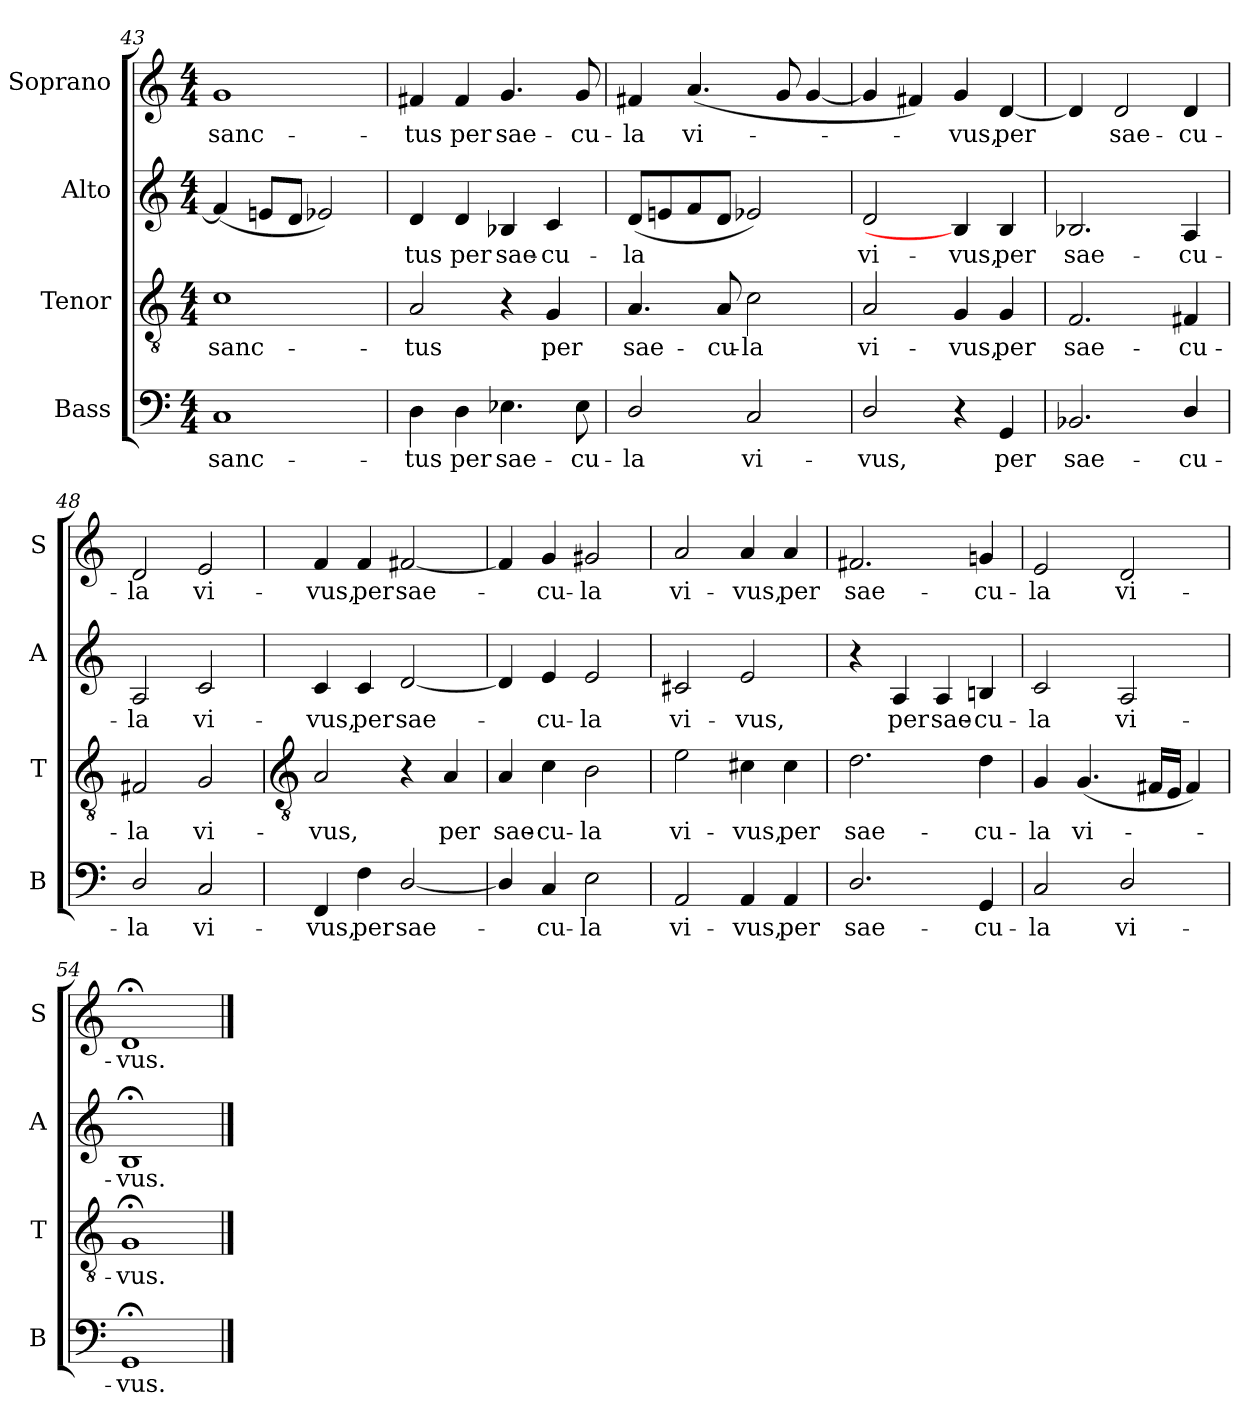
**kern	**text	**kern	**text	**kern	**text	**kern	**text
*part4	*part4	*part3	*part3	*part2	*part2	*part1	*part1
*staff4	*staff4	*staff3	*staff3	*staff2	*staff2	*staff1	*staff1
*I"Bass	*	*I"Tenor	*	*I"Alto	*	*I"Soprano	*
*I'B	*	*I'T	*	*I'A	*	*I'S	*
!!LO:LB:g=z
*clefF4	*	*clefGv2	*	*clefG2	*	*clefG2	*
*k[]	*	*k[]	*	*k[]	*	*k[]	*
*C:	*	*C:	*	*C:	*	*C:	*
*M4/4	*	*M4/4	*	*M4/4	*	*M4/4	*
=43	=43	=43	=43	=43	=43	=43	=43
!	!LO:LY:b	!	!LO:LY:b	!	!	!	!LO:LY:b
1C	sanc-	1c	sanc-	(<4f]	.	1g	sanc-
.	.	.	.	8enL	.	.	.
.	.	.	.	8dJ	.	.	.
.	.	.	.	2e-X)	.	.	.
=44	=44	=44	=44	=44	=44	=44	=44
!	!LO:LY:b	!	!LO:LY:b	!	!LO:LY:b	!	!LO:LY:b
4D	-tus	2A	-tus	4d	tus	4f#X	-tus
!	!LO:LY:b	!	!	!	!LO:LY:b	!	!LO:LY:b
4D	per	.	.	4d	per	4f#	per
!	!LO:LY:b	!	!	!	!LO:LY:b	!	!LO:LY:b
4.E-X	sae-	4r	.	4B-X	sae-	4.g	sae-
!	!	!	!LO:LY:b	!	!LO:LY:b	!	!
.	.	4G	per	4c	-cu-	.	.
!	!LO:LY:b	!	!	!	!	!	!LO:LY:b
8E-	-cu-	.	.	.	.	8g	-cu-
=45	=45	=45	=45	=45	=45	=45	=45
!	!LO:LY:b	!	!LO:LY:b	!	!LO:LY:b	!	!LO:LY:b
2D/	-la	4.A	sae-	(<8dL	-la	4f#X	-la
.	.	.	.	8en	.	.	.
!	!	!	!	!	!	!	!LO:LY:b
.	.	.	.	8f	.	(<4.a	vi-
!	!	!	!LO:LY:b	!	!	!	!
.	.	8A	-cu-	8dJ	.	.	.
!	!LO:LY:b	!	!LO:LY:b	!	!	!	!
2C	vi-	2c	-la	2e-X)	.	.	.
.	.	.	.	.	.	8g	.
.	.	.	.	.	.	[4g	.
=46	=46	=46	=46	=46	=46	=46	=46
!	!LO:LY:b	!	!LO:LY:b	!	!LO:LY:b	!	!
2D/	-vus,	2A	vi-	2d	vi-	4g]	.
.	.	.	.	.	.	4f#X)	.
!	!	!	!LO:LY:b	!	!LO:LY:b	!	!LO:LY:b
4r	.	4G	-vus,	4B]	-vus,	4g	vus,
!	!LO:LY:b	!	!LO:LY:b	!	!LO:LY:b	!	!LO:LY:b
4GG	per	4G	per	4B	per	[4d	per
=47	=47	=47	=47	=47	=47	=47	=47
!	!LO:LY:b	!	!LO:LY:b	!	!LO:LY:b	!	!
2.BB-X	sae-	2.F	sae-	2.B-X	sae-	4d]	.
!	!	!	!	!	!	!	!LO:LY:b
.	.	.	.	.	.	2d	sae-
!	!LO:LY:b	!	!LO:LY:b	!	!LO:LY:b	!	!LO:LY:b
4D/	-cu-	4F#X	-cu-	4A	-cu-	4d	-cu-
=48	=48	=48	=48	=48	=48	=48	=48
!	!LO:LY:b	!	!LO:LY:b	!	!LO:LY:b	!	!LO:LY:b
2D/	-la	2F#X	-la	2A	-la	2d	-la
!	!LO:LY:b	!	!LO:LY:b	!	!LO:LY:b	!	!LO:LY:b
2C	vi-	2G	vi-	2c	vi-	2e	vi-
!!LO:LB:g=z
=49	=49	=49	=49	=49	=49	=49	=49
*	*	*clefGv2	*	*	*	*	*
!	!LO:LY:b	!	!LO:LY:b	!	!LO:LY:b	!	!LO:LY:b
4FF	-vus,	2A	-vus,	4c	-vus,	4f	-vus,
!	!LO:LY:b	!	!	!	!LO:LY:b	!	!LO:LY:b
4F	per	.	.	4c	per	4f	per
!	!LO:LY:b	!	!	!	!LO:LY:b	!	!LO:LY:b
[2D/	sae-	4r	.	[2d	sae-	[2f#X	sae-
!	!	!	!LO:LY:b	!	!	!	!
.	.	4A	per	.	.	.	.
=50	=50	=50	=50	=50	=50	=50	=50
!	!	!	!LO:LY:b	!	!	!	!
4D/]	.	4A	sae-	4d]	.	4f#]	.
!	!LO:LY:b	!	!LO:LY:b	!	!LO:LY:b	!	!LO:LY:b
4C	cu-	4c	-cu-	4e	cu-	4g	cu-
!	!LO:LY:b	!	!LO:LY:b	!	!LO:LY:b	!	!LO:LY:b
2E	-la	2B	-la	2e	-la	2g#X	-la
=51	=51	=51	=51	=51	=51	=51	=51
!	!LO:LY:b	!	!LO:LY:b	!	!LO:LY:b	!	!LO:LY:b
2AA	vi-	2e	vi-	2c#X	vi-	2a	vi-
!	!LO:LY:b	!	!LO:LY:b	!	!LO:LY:b	!	!LO:LY:b
4AA	-vus,	4c#X	-vus,	2e	-vus,	4a	-vus,
!	!LO:LY:b	!	!LO:LY:b	!	!	!	!LO:LY:b
4AA	per	4c#	per	.	.	4a	per
=52	=52	=52	=52	=52	=52	=52	=52
!	!LO:LY:b	!	!LO:LY:b	!	!	!	!LO:LY:b
2.D/	sae-	2.d	sae-	4r	.	2.f#X	sae-
!	!	!	!	!	!LO:LY:b	!	!
.	.	.	.	4A	per	.	.
!	!	!	!	!	!LO:LY:b	!	!
.	.	.	.	4A	sae-	.	.
!	!LO:LY:b	!	!LO:LY:b	!	!LO:LY:b	!	!LO:LY:b
4GG	-cu-	4d	-cu-	4Bn	-cu-	4gn	-cu-
=53	=53	=53	=53	=53	=53	=53	=53
!	!LO:LY:b	!	!LO:LY:b	!	!LO:LY:b	!	!LO:LY:b
2C	-la	4G	-la	2c	-la	2e	-la
!	!	!	!LO:LY:b	!	!	!	!
.	.	(<4.G	vi-	.	.	.	.
!	!LO:LY:b	!	!	!	!LO:LY:b	!	!LO:LY:b
2D/	vi-	.	.	2A	vi-	2d	vi-
.	.	16F#XLL	.	.	.	.	.
.	.	16EJJ	.	.	.	.	.
.	.	4F#)	.	.	.	.	.
=54	=54	=54	=54	=54	=54	=54	=54
!	!LO:LY:b	!	!LO:LY:b	!	!LO:LY:b	!	!LO:LY:b
1GG;<	-vus.	1G;<	vus.	1B;<	-vus.	1d;<	-vus.
==	==	==	==	==	==	==	==
*-	*-	*-	*-	*-	*-	*-	*-
